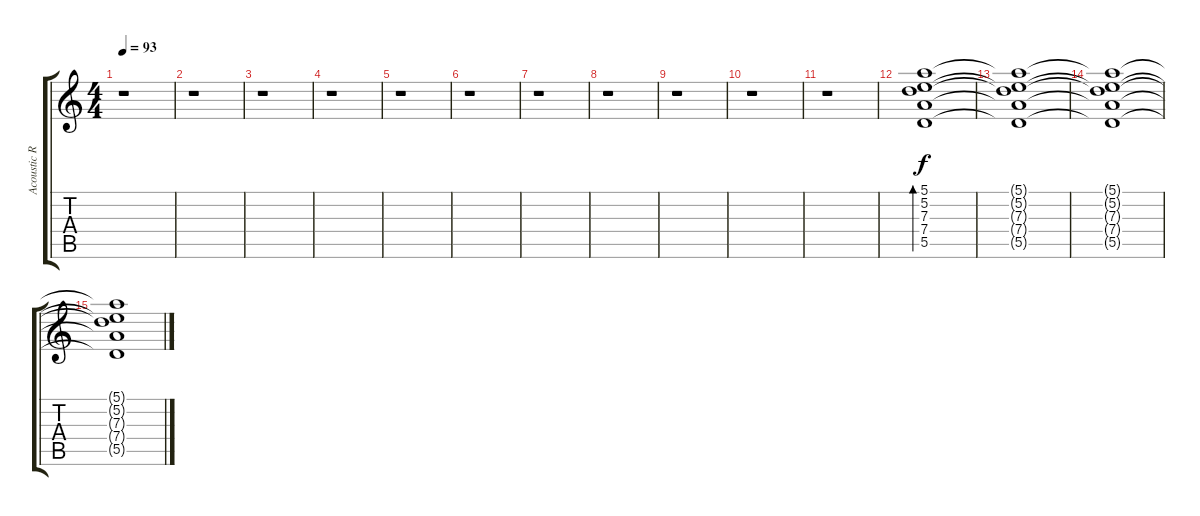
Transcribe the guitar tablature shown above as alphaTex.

\track ("Acoustic Rhythm" "Acoustic R") {instrument acousticguitarsteel}
\staff {score tabs}
\tuning (E4 B3 G3 D3 A2 E2) {hide}
\ts (4 4)
\tempo 93
\clef g2
\ks c
r.1{dy f} |
r.1 |
r.1 |
r.1 |
r.1 |
r.1 |
r.1 |
r.1 |
r.1 |
r.1 |
r.1 |
(5.1 5.2 7.3 7.4 5.5).1{bd 120} |
(5.1{t} 5.2{t} 7.3{t} 7.4{t} 5.5{t}).1 |
(5.1{t} 5.2{t} 7.3{t} 7.4{t} 5.5{t}).1 |
(5.1{t} 5.2{t} 7.3{t} 7.4{t} 5.5{t}).1
